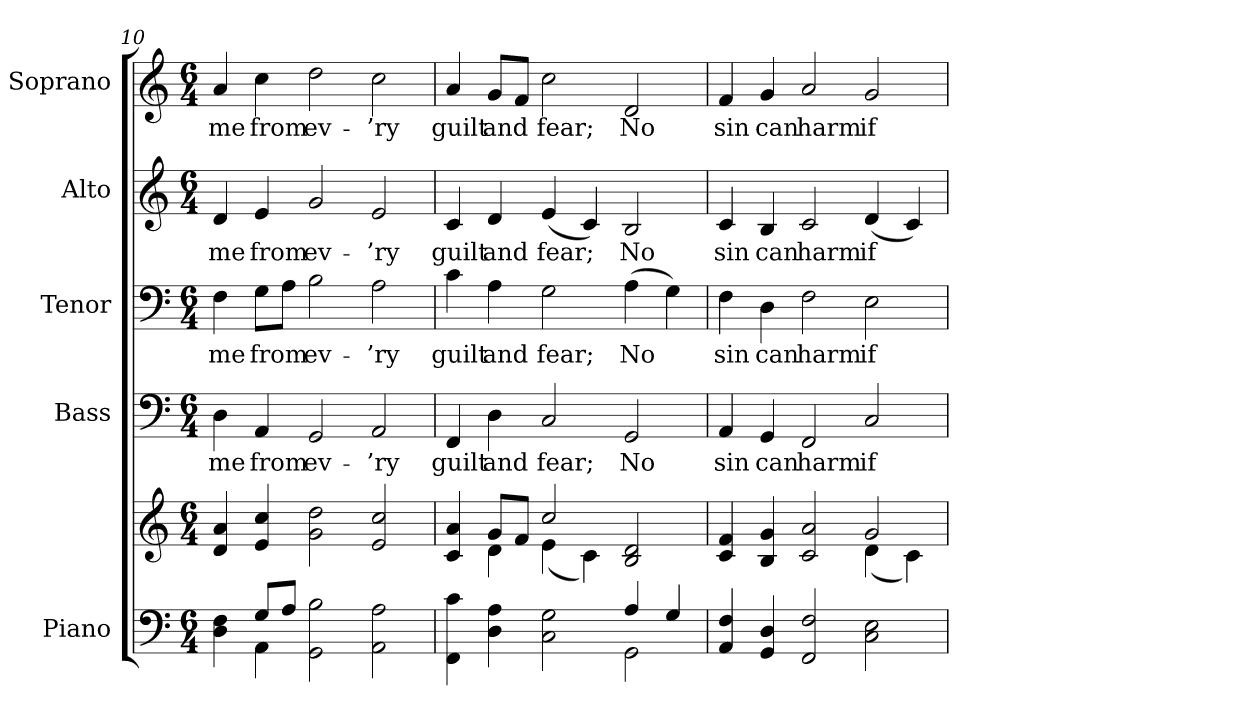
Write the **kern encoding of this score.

**kern	**kern	**kern	**text	**kern	**text	**kern	**text	**kern	**text
*part5	*part5	*part4	*part4	*part3	*part3	*part2	*part2	*part1	*part1
*staff6	*staff5	*staff4	*staff4	*staff3	*staff3	*staff2	*staff2	*staff1	*staff1
*I"Piano	*	*I"Bass	*	*I"Tenor	*	*I"Alto	*	*I"Soprano	*
*I'Pno.	*	*I'B.	*	*I'T.	*	*I'A.	*	*I'S.	*
!!LO:PB:g=z
*clefF4	*clefG2	*clefF4	*	*clefF4	*	*clefG2	*	*clefG2	*
*k[]	*k[]	*k[]	*	*k[]	*	*k[]	*	*k[]	*
*C:	*C:	*C:	*	*C:	*	*C:	*	*C:	*
*M6/4	*M6/4	*M6/4	*	*M6/4	*	*M6/4	*	*M6/4	*
=10	=10	=10	=10	=10	=10	=10	=10	=10	=10
*^	*	*	*	*	*	*	*	*	*
!	!	!	!	!LO:LY:b:color=#000000	!	!	!	!	!	!
!	!	!	!	!	!	!LO:LY:b:color=#000000	!	!	!	!
!	!	!	!	!	!	!	!	!LO:LY:b:color=#000000	!	!
!	!	!	!	!	!	!	!	!	!	!LO:LY:b:color=#000000
4Di\ 4Fi	4ryy	4di/ 4ai	4Di\	me	4Fi\	me	4di/	me	4ai/	me
!	!	!	!	!LO:LY:b:color=#000000	!	!	!	!	!	!
!	!	!	!	!	!	!LO:LY:b:color=#000000	!	!	!	!
!	!	!	!	!	!	!	!	!LO:LY:b:color=#000000	!	!
!	!	!	!	!	!	!	!	!	!	!LO:LY:b:color=#000000
8Gi/L	4AAi\	4ei/ 4cci	4AAi/	from	8Gi\L	from	4ei/	from	4cci\	from
8Ai/J	.	.	.	.	8Ai\J	.	.	.	.	.
!	!	!	!	!LO:LY:b:color=#000000	!	!	!	!	!	!
!	!	!	!	!	!	!LO:LY:b:color=#000000	!	!	!	!
!	!	!	!	!	!	!	!	!LO:LY:b:color=#000000	!	!
!	!	!	!	!	!	!	!	!	!	!LO:LY:b:color=#000000
2GGi\ 2Bi	1ryy	2gi\ 2ddi	2GGi/	ev-	2Bi\	ev-	2gi/	ev-	2ddi\	ev-
!	!	!	!	!LO:LY:b:color=#000000	!	!	!	!	!	!
!	!	!	!	!	!	!LO:LY:b:color=#000000	!	!	!	!
!	!	!	!	!	!	!	!	!LO:LY:b:color=#000000	!	!
!	!	!	!	!	!	!	!	!	!	!LO:LY:b:color=#000000
2AAi\ 2Ai	.	2ei/ 2cci	2AAi/	-’ry	2Ai\	-’ry	2ei/	-’ry	2cci\	-’ry
=11	=11	=11	=11	=11	=11	=11	=11	=11	=11	=11
*	*	*^	*	*	*	*	*	*	*	*
!	!	!	!	!	!LO:LY:b:color=#000000	!	!	!	!	!	!
!	!	!	!	!	!	!	!LO:LY:b:color=#000000	!	!	!	!
!	!	!	!	!	!	!	!	!	!LO:LY:b:color=#000000	!	!
!	!	!	!	!	!	!	!	!	!	!	!LO:LY:b:color=#000000
4FFi\ 4ci	1ryy	4ci/ 4ai	4ryy	4FFi/	guilt	4ci\	guilt	4ci/	guilt	4ai/	guilt
!	!	!	!	!	!LO:LY:b:color=#000000	!	!	!	!	!	!
!	!	!	!	!	!	!	!LO:LY:b:color=#000000	!	!	!	!
!	!	!	!	!	!	!	!	!	!LO:LY:b:color=#000000	!	!
!	!	!	!	!	!	!	!	!	!	!	!LO:LY:b:color=#000000
4Di\ 4Ai	.	8gi/L	4di\	4Di\	and	4Ai\	and	4di/	and	8gi/L	and
.	.	8fi/J	.	.	.	.	.	.	.	8fi/J	.
!	!	!	!	!	!LO:LY:b:color=#000000	!	!	!	!	!	!
!	!	!	!	!	!	!	!LO:LY:b:color=#000000	!	!	!	!
!	!	!	!	!	!	!	!	!	!LO:LY:b:color=#000000	!	!
!	!	!	!	!	!	!	!	!	!	!	!LO:LY:b:color=#000000
2Ci\ 2Gi	.	2cci/	(4ei\	2Ci/	fear;	2Gi\	fear;	(4ei/	fear;	2cci\	fear;
.	.	.	4ci\)	.	.	.	.	4ci/)	.	.	.
!	!	!	!	!	!LO:LY:b:color=#000000	!	!	!	!	!	!
!	!	!	!	!	!	!	!LO:LY:b:color=#000000	!	!	!	!
!	!	!	!	!	!	!	!	!	!LO:LY:b:color=#000000	!	!
!	!	!	!	!	!	!	!	!	!	!	!LO:LY:b:color=#000000
4Ai/	2GGi\	2Bi/ 2di	2ryy	2GGi/	No	(4Ai\	No	2Bi/	No	2di/	No
4Gi/	.	.	.	.	.	4Gi\)	.	.	.	.	.
*v	*v	*	*	*	*	*	*	*	*	*	*
!!LO:PB:g=z
=12	=12	=12	=12	=12	=12	=12	=12	=12	=12	=12
!	!	!	!	!LO:LY:b:color=#000000	!	!	!	!	!	!
!	!	!	!	!	!	!LO:LY:b:color=#000000	!	!	!	!
!	!	!	!	!	!	!	!	!LO:LY:b:color=#000000	!	!
!	!	!	!	!	!	!	!	!	!	!LO:LY:b:color=#000000
4AAi/ 4Fi	4ci/ 4fi	1ryy	4AAi/	sin	4Fi\	sin	4ci/	sin	4fi/	sin
!	!	!	!	!LO:LY:b:color=#000000	!	!	!	!	!	!
!	!	!	!	!	!	!LO:LY:b:color=#000000	!	!	!	!
!	!	!	!	!	!	!	!	!LO:LY:b:color=#000000	!	!
!	!	!	!	!	!	!	!	!	!	!LO:LY:b:color=#000000
4GGi/ 4Di	4Bi/ 4gi	.	4GGi/	can	4Di\	can	4Bi/	can	4gi/	can
!	!	!	!	!LO:LY:b:color=#000000	!	!	!	!	!	!
!	!	!	!	!	!	!LO:LY:b:color=#000000	!	!	!	!
!	!	!	!	!	!	!	!	!LO:LY:b:color=#000000	!	!
!	!	!	!	!	!	!	!	!	!	!LO:LY:b:color=#000000
2FFi/ 2Fi	2ci/ 2ai	.	2FFi/	harm	2Fi\	harm	2ci/	harm	2ai/	harm
!	!	!	!	!LO:LY:b:color=#000000	!	!	!	!	!	!
!	!	!	!	!	!	!LO:LY:b:color=#000000	!	!	!	!
!	!	!	!	!	!	!	!	!LO:LY:b:color=#000000	!	!
!	!	!	!	!	!	!	!	!	!	!LO:LY:b:color=#000000
2Ci\ 2Ei	2gi/	(4di\	2Ci/	if	2Ei\	if	(4di/	if	2gi/	if
.	.	4ci\)	.	.	.	.	4ci/)	.	.	.
*	*v	*v	*	*	*	*	*	*	*	*
=	=	=	=	=	=	=	=	=	=
*-	*-	*-	*-	*-	*-	*-	*-	*-	*-
